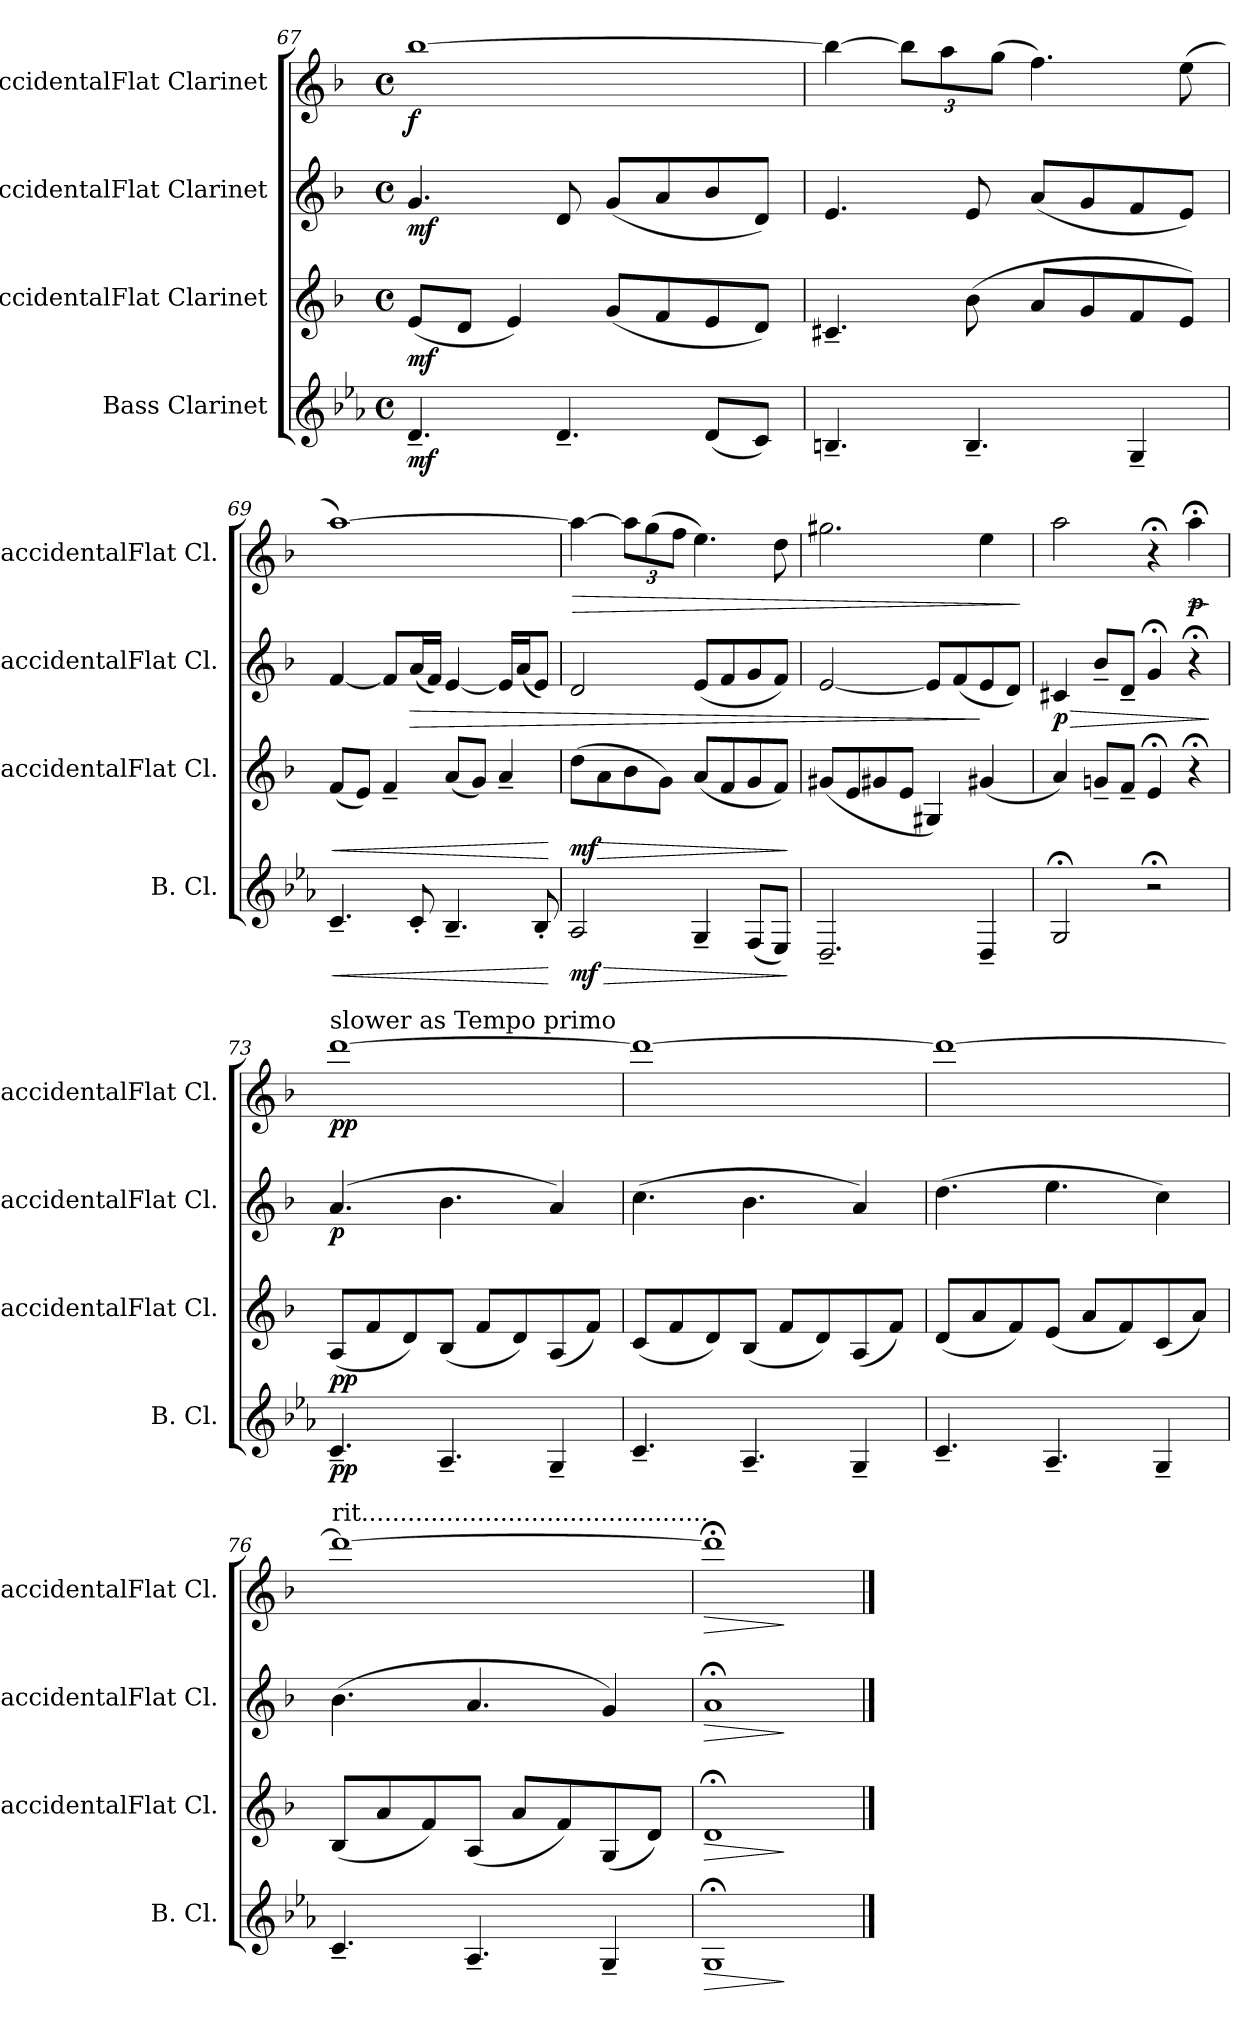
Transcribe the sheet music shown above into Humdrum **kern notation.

**kern	**dynam	**kern	**dynam	**kern	**dynam	**kern	**dynam
*part4	*part4	*part3	*part3	*part2	*part2	*part1	*part1
*staff4	*staff4	*staff3	*staff3	*staff2	*staff2	*staff1	*staff1
*I"Bass Clarinet	*	*I"BaccidentalFlat Clarinet	*	*I"BaccidentalFlat Clarinet	*	*I"BaccidentalFlat Clarinet	*
*I'B. Cl.	*	*I'BaccidentalFlat Cl.	*	*I'BaccidentalFlat Cl.	*	*I'BaccidentalFlat Cl.	*
*clefG2	*	*clefG2	*	*clefG2	*	*clefG2	*
*ITrd8c14	*	*ITrd1c2	*	*ITrd1c2	*	*ITrd1c2	*
*k[b-e-a-]	*	*k[b-e-a-]	*	*k[b-e-a-]	*	*k[b-e-a-]	*
*M4/4	*	*M4/4	*	*M4/4	*	*M4/4	*
*met(c)	*	*met(c)	*	*met(c)	*	*met(c)	*
=67	=67	=67	=67	=67	=67	=67	=67
!	!LO:DY:b	!	!LO:DY:b	!	!LO:DY:b	!	!LO:DY:b
4.D~/	mf	(8d/L	mf	4.f/	mf	[1aa-	f
.	.	8c/J	.	.	.	.	.
.	.	4d/)	.	.	.	.	.
4.D~/	.	.	.	8c/	.	.	.
.	.	(8f/L	.	(8f/L	.	.	.
.	.	8e-/	.	8g/	.	.	.
(8D/L	.	8d/	.	8a-/	.	.	.
8C/J)	.	8c/J)	.	8c/J)	.	.	.
=68	=68	=68	=68	=68	=68	=68	=68
4.BBn~/	.	4.Bn~/	.	4.d/	.	4aa-\_	.
*	*	*	*	*	*	*Xbrackettup	*
.	.	.	.	.	.	12aa-\L]	.
.	.	.	.	.	.	12gg\	.
4.BB~/	.	(8a-\	.	8d/	.	.	.
.	.	.	.	.	.	(12ff\J	.
.	.	8g/L	.	(8g/L	.	4.ee-\)	.
.	.	8f/	.	8f/	.	.	.
4GG~/	.	8e-/	.	8e-/	.	.	.
.	.	8d/J)	.	8d/J)	.	(8dd\	.
!!LO:LB:g=z
=69	=69	=69	=69	=69	=69	=69	=69
!	!LO:HP:b	!	!LO:HP:b	!	!	!	!
4.C~/	<	(8e-/L	<	[4e-/	.	[1gg)	.
.	.	8d/J)	.	.	.	.	.
.	.	4e-~/	.	8e-/L]	.	.	.
!	!	!	!	!	!LO:HP:b	!	!
8C'/	.	.	.	(16g/L	>	.	.
.	.	.	.	16e-/JJ)	.	.	.
4.BB-~/	.	(8g/L	.	[4d/	.	.	.
.	.	8f/J)	.	.	.	.	.
.	.	4g~/	.	16d/LL]	.	.	.
.	.	.	.	(16g/J	.	.	.
8BB-'/	.	.	.	8d/J)	.	.	.
.	[	.	[	.	.	.	.
=70	=70	=70	=70	=70	=70	=70	=70
!	!LO:HP:b	!	!	!	!	!	!LO:HP:b
!	!LO:DY:n=1:b	!	!LO:DY:b	!	!	!	!
2AA-/	> mf	(8cc\L	mf	2c/	.	4gg\_	>
!	!	!	!LO:HP:b	!	!	!	!
.	.	8g\	>	.	.	.	.
.	.	8a-\	.	.	.	12gg\L]	.
.	.	.	.	.	.	(12ff\	.
.	.	8f\J)	.	.	.	.	.
.	.	.	.	.	.	12ee-\J	.
4GG~/	.	(8g/L	.	(8d/L	.	4.dd\)	.
.	.	8e-/	.	8e-/	.	.	.
(8FF/L	.	8f/	.	8f/	.	.	.
8EE-/J)	.	8e-/J)	.	8e-/J)	.	8cc\	.
.	]	.	]	.	.	.	.
=71	=71	=71	=71	=71	=71	=71	=71
2.DD~/	.	(8f#X/L	.	[2d/	.	2.ff#X\	.
.	.	8d/	.	.	.	.	.
.	.	8f#X/	.	.	.	.	.
.	.	8d/J	.	.	.	.	.
.	.	4F#X/)	.	8d/L]	.	.	.
.	.	.	.	(8e-/	.	.	.
4DD~/	.	(4f#X/	.	8d/	]	4dd\	.
.	.	.	.	8c/J)	.	.	.
.	.	.	.	.	.	.	]
=72	=72	=72	=72	=72	=72	=72	=72
!	!	!	!	!	!LO:HP:b	!	!
!	!	!	!	!	!LO:DY:n=1:b	!	!
2GG;</	.	4g/)	.	4Bn/	> p	2gg\	.
.	.	8fn~/L	.	8a-~/L	.	.	.
.	.	8e-~/J	.	8c~/J	.	.	.
2r;<	.	4d;</	.	4f;</	.	4r;<	.
!	!	!	!	!	!	!	!LO:HP:b
!	!	!	!	!	!	!	!LO:DY:n=1:b
.	.	4r;<	.	4r;<	.	4gg;<\	> p
.	.	.	.	.	]	.	]
!!LO:PB:g=z
=73	=73	=73	=73	=73	=73	=73	=73
!	!	!	!	!	!	!LO:TX:a:t=slower as Tempo primo	!
!	!LO:DY:b	!	!LO:DY:b	!	!LO:DY:b	!	!LO:DY:b
4.C~/	pp	(8G/L	pp	(4.g/	p	[1ccc	pp
.	.	8e-/	.	.	.	.	.
.	.	8c/)	.	.	.	.	.
4.AA-~/	.	(8A-/J	.	4.a-\	.	.	.
.	.	8e-/L	.	.	.	.	.
.	.	8c/)	.	.	.	.	.
4GG~/	.	(8G/	.	4g/)	.	.	.
.	.	8e-/J)	.	.	.	.	.
=74	=74	=74	=74	=74	=74	=74	=74
4.C~/	.	(8B-/L	.	(4.b-\	.	1ccc_	.
.	.	8e-/	.	.	.	.	.
.	.	8c/)	.	.	.	.	.
4.AA-~/	.	(8A-/J	.	4.a-\	.	.	.
.	.	8e-/L	.	.	.	.	.
.	.	8c/)	.	.	.	.	.
4GG~/	.	(8G/	.	4g/)	.	.	.
.	.	8e-/J)	.	.	.	.	.
=75	=75	=75	=75	=75	=75	=75	=75
4.C~/	.	(8c/L	.	(4.cc\	.	1ccc_	.
.	.	8g/	.	.	.	.	.
.	.	8e-/)	.	.	.	.	.
4.AA-~/	.	(8d/J	.	4.dd\	.	.	.
.	.	8g/L	.	.	.	.	.
.	.	8e-/)	.	.	.	.	.
4GG~/	.	(8B-/	.	4b-\)	.	.	.
.	.	8g/J)	.	.	.	.	.
=76	=76	=76	=76	=76	=76	=76	=76
!	!	!	!	!	!	!LO:TX:a:t=rit.............................................	!
4.C~/	.	(8A-/L	.	(4.a-\	.	1ccc_	.
.	.	8g/	.	.	.	.	.
.	.	8e-/)	.	.	.	.	.
4.AA-~/	.	(8G/J	.	4.g/	.	.	.
.	.	8g/L	.	.	.	.	.
.	.	8e-/)	.	.	.	.	.
4GG~/	.	(8F/	.	4f/)	.	.	.
.	.	8c/J)	.	.	.	.	.
=77	=77	=77	=77	=77	=77	=77	=77
!	!LO:HP:b	!	!LO:HP:b	!	!LO:HP:b	!	!LO:HP:b
1GG;<	>	1c;<	>	1g;<	>	1ccc;<]	>
.	]	.	]	.	]	.	]
==	==	==	==	==	==	==	==
*-	*-	*-	*-	*-	*-	*-	*-
